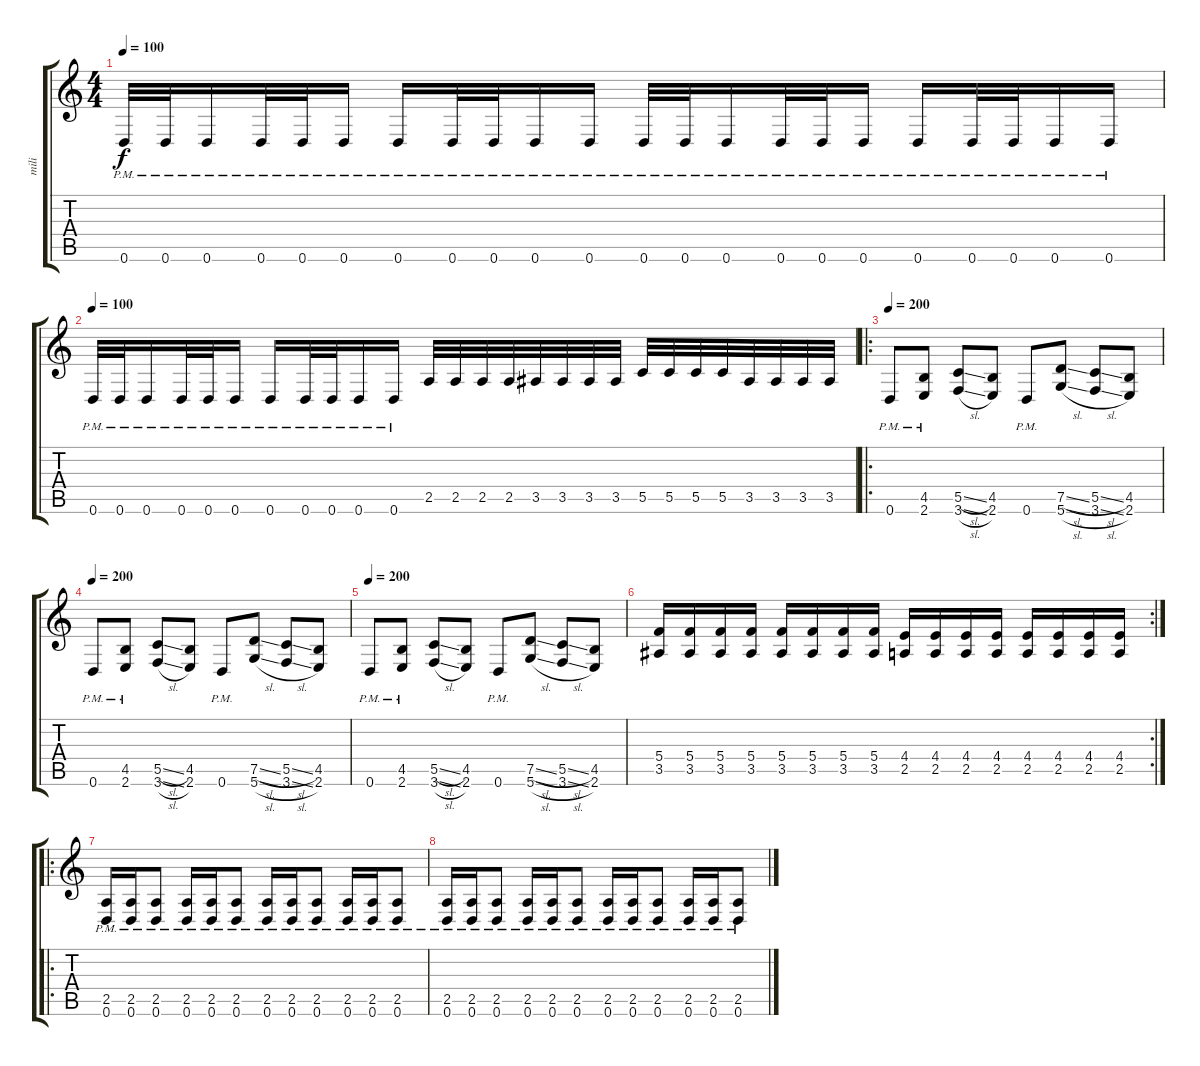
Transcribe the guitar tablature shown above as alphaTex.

\track ("mili" "mili") {instrument distortionguitar}
\staff {score tabs}
\tuning (D4 A3 F3 C3 G2 D2) {hide}
\ts (4 4)
\tempo 100
\clef g2
\ks c
0.6{pm}.32{dy f} 0.6{pm}.32 0.6{pm}.16 0.6{pm}.32 0.6{pm}.32 0.6{pm}.16 0.6{pm}.16 0.6{pm}.32 0.6{pm}.32 0.6{pm}.16 0.6{pm}.16 0.6{pm}.32 0.6{pm}.32 0.6{pm}.16 0.6{pm}.32 0.6{pm}.32 0.6{pm}.16 0.6{pm}.16 0.6{pm}.32 0.6{pm}.32 0.6{pm}.16 0.6{pm}.16 |
\tempo 100
0.6{pm}.32 0.6{pm}.32 0.6{pm}.16 0.6{pm}.32 0.6{pm}.32 0.6{pm}.16 0.6{pm}.16 0.6{pm}.32 0.6{pm}.32 0.6{pm}.16 0.6{pm}.16 2.5.32 2.5.32 2.5.32 2.5.32 3.5.32 3.5.32 3.5.32 3.5.32 5.5.32 5.5.32 5.5.32 5.5.32 3.5.32 3.5.32 3.5.32 3.5.32 |
\ro
\tempo 200
0.6{pm}.8 (4.5 2.6{pm}).8 (5.5{sl} 3.6{sl}).8 (4.5 2.6).8 0.6{pm}.8 (7.5{sl} 5.6{sl}).8 (5.5{sl} 3.6{sl}).8 (4.5 2.6).8 |
\tempo 200
0.6{pm}.8 (4.5 2.6{pm}).8 (5.5{sl} 3.6{sl}).8 (4.5 2.6).8 0.6{pm}.8 (7.5{sl} 5.6{sl}).8 (5.5{sl} 3.6{sl}).8 (4.5 2.6).8 |
\tempo 200
0.6{pm}.8 (4.5 2.6{pm}).8 (5.5{sl} 3.6{sl}).8 (4.5 2.6).8 0.6{pm}.8 (7.5{sl} 5.6{sl}).8 (5.5{sl} 3.6{sl}).8 (4.5 2.6).8 |
\rc 2
(5.4 3.5).16 (5.4 3.5).16 (5.4 3.5).16 (5.4 3.5).16 (5.4 3.5).16 (5.4 3.5).16 (5.4 3.5).16 (5.4 3.5).16 (4.4 2.5).16 (4.4 2.5).16 (4.4 2.5).16 (4.4 2.5).16 (4.4 2.5).16 (4.4 2.5).16 (4.4 2.5).16 (4.4 2.5).16 |
\ro
(2.5 0.6{pm}).16 (2.5 0.6{pm}).16 (2.5 0.6{pm}).8 (2.5 0.6{pm}).16 (2.5 0.6{pm}).16 (2.5 0.6{pm}).8 (2.5 0.6{pm}).16 (2.5 0.6{pm}).16 (2.5 0.6{pm}).8 (2.5 0.6{pm}).16 (2.5 0.6{pm}).16 (2.5 0.6{pm}).8 |
(2.5 0.6{pm}).16 (2.5 0.6{pm}).16 (2.5 0.6{pm}).8 (2.5 0.6{pm}).16 (2.5 0.6{pm}).16 (2.5 0.6{pm}).8 (2.5 0.6{pm}).16 (2.5 0.6{pm}).16 (2.5 0.6{pm}).8 (2.5 0.6{pm}).16 (2.5 0.6{pm}).16 (2.5 0.6{pm}).8
